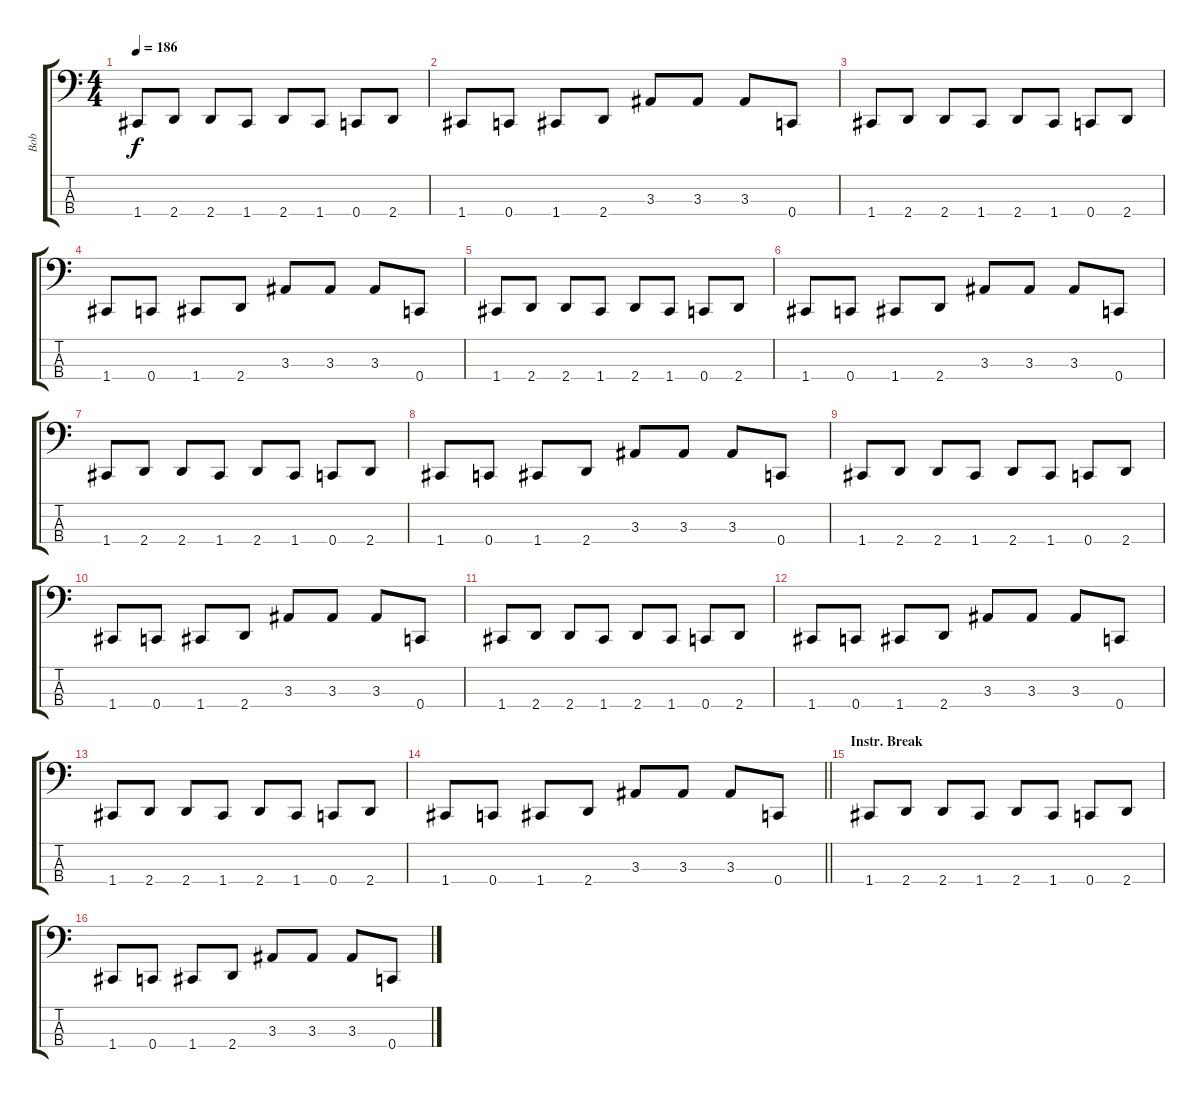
\track ("Bob" "Bob") {instrument electricbassfinger}
\staff {score tabs}
\tuning (F2 C2 G1 C1) {hide}
\ts (4 4)
\tempo 186
\clef f4
\ks c
1.4.8{dy f} 2.4.8 2.4.8 1.4.8 2.4.8 1.4.8 0.4.8 2.4.8 |
1.4.8 0.4.8 1.4.8 2.4.8 3.3.8 3.3.8 3.3.8 0.4.8 |
1.4.8 2.4.8 2.4.8 1.4.8 2.4.8 1.4.8 0.4.8 2.4.8 |
1.4.8 0.4.8 1.4.8 2.4.8 3.3.8 3.3.8 3.3.8 0.4.8 |
1.4.8 2.4.8 2.4.8 1.4.8 2.4.8 1.4.8 0.4.8 2.4.8 |
1.4.8 0.4.8 1.4.8 2.4.8 3.3.8 3.3.8 3.3.8 0.4.8 |
1.4.8 2.4.8 2.4.8 1.4.8 2.4.8 1.4.8 0.4.8 2.4.8 |
1.4.8 0.4.8 1.4.8 2.4.8 3.3.8 3.3.8 3.3.8 0.4.8 |
1.4.8 2.4.8 2.4.8 1.4.8 2.4.8 1.4.8 0.4.8 2.4.8 |
1.4.8 0.4.8 1.4.8 2.4.8 3.3.8 3.3.8 3.3.8 0.4.8 |
1.4.8 2.4.8 2.4.8 1.4.8 2.4.8 1.4.8 0.4.8 2.4.8 |
1.4.8 0.4.8 1.4.8 2.4.8 3.3.8 3.3.8 3.3.8 0.4.8 |
1.4.8 2.4.8 2.4.8 1.4.8 2.4.8 1.4.8 0.4.8 2.4.8 |
\barLineRight lightlight
1.4.8 0.4.8 1.4.8 2.4.8 3.3.8 3.3.8 3.3.8 0.4.8 |
\section ("" "Instr. Break")
1.4.8 2.4.8 2.4.8 1.4.8 2.4.8 1.4.8 0.4.8 2.4.8 |
1.4.8 0.4.8 1.4.8 2.4.8 3.3.8 3.3.8 3.3.8 0.4.8
